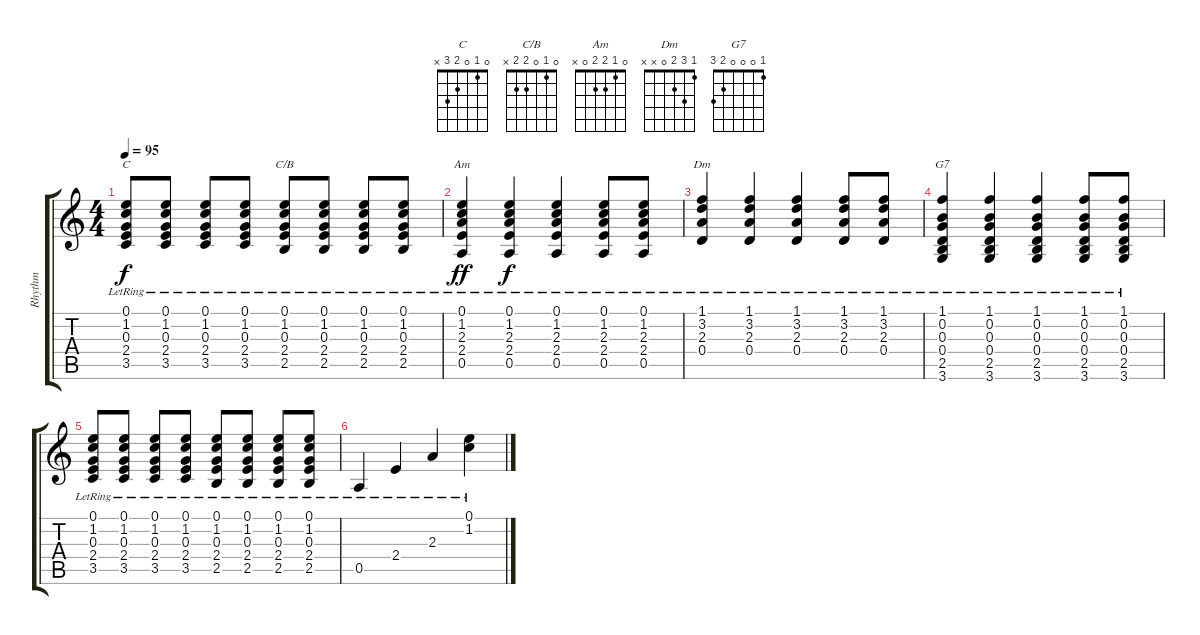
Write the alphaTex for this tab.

\track ("Rhythm" "Rhythm") {instrument acousticguitarsteel}
\staff {score tabs}
\tuning (E4 B3 G3 D3 A2 E2) {hide}
\chord ("C" 0 1 0 2 3 x)
\chord ("C/B" 0 1 0 2 2 x)
\chord ("Am" 0 1 2 2 0 x)
\chord ("Dm" 1 3 2 0 x x)
\chord ("G7" 1 0 0 0 2 3)
\ts (4 4)
\tempo 95
\clef g2
\ks c
(0.1{lr} 1.2{lr} 0.3{lr} 2.4{lr} 3.5{lr}).8{ch "C" dy f} (0.1{lr} 1.2{lr} 0.3{lr} 2.4{lr} 3.5{lr}).8 (0.1{lr} 1.2{lr} 0.3{lr} 2.4{lr} 3.5{lr}).8 (0.1{lr} 1.2{lr} 0.3{lr} 2.4{lr} 3.5{lr}).8 (0.1{lr} 1.2{lr} 0.3{lr} 2.4{lr} 2.5{lr}).8{ch "C/B"} (0.1{lr} 1.2{lr} 0.3{lr} 2.4{lr} 2.5{lr}).8 (0.1{lr} 1.2{lr} 0.3{lr} 2.4{lr} 2.5{lr}).8 (0.1{lr} 1.2{lr} 0.3{lr} 2.4{lr} 2.5{lr}).8 |
(0.1{lr} 1.2{lr} 2.3{lr} 2.4{lr} 0.5{lr}).4{ch "Am" dy ff} (0.1{lr} 1.2{lr} 2.3{lr} 2.4{lr} 0.5{lr}).4{dy f} (0.1{lr} 1.2{lr} 2.3{lr} 2.4{lr} 0.5{lr}).4 (0.1{lr} 1.2{lr} 2.3{lr} 2.4{lr} 0.5{lr}).8 (0.1{lr} 1.2{lr} 2.3{lr} 2.4{lr} 0.5{lr}).8 |
(1.1{lr} 3.2{lr} 2.3{lr} 0.4{lr}).4{ch "Dm"} (1.1{lr} 3.2{lr} 2.3{lr} 0.4{lr}).4 (1.1{lr} 3.2{lr} 2.3{lr} 0.4{lr}).4 (1.1{lr} 3.2{lr} 2.3{lr} 0.4{lr}).8 (1.1{lr} 3.2{lr} 2.3{lr} 0.4{lr}).8 |
(1.1{lr} 0.2{lr} 0.3{lr} 0.4{lr} 2.5{lr} 3.6{lr}).4{ch "G7"} (1.1{lr} 0.2{lr} 0.3{lr} 0.4{lr} 2.5{lr} 3.6{lr}).4 (1.1{lr} 0.2{lr} 0.3{lr} 0.4{lr} 2.5{lr} 3.6{lr}).4 (1.1{lr} 0.2{lr} 0.3{lr} 0.4{lr} 2.5{lr} 3.6{lr}).8 (1.1{lr} 0.2{lr} 0.3{lr} 0.4{lr} 2.5{lr} 3.6{lr}).8 |
(0.1{lr} 1.2{lr} 0.3{lr} 2.4{lr} 3.5{lr}).8 (0.1{lr} 1.2{lr} 0.3{lr} 2.4{lr} 3.5{lr}).8 (0.1{lr} 1.2{lr} 0.3{lr} 2.4{lr} 3.5{lr}).8 (0.1{lr} 1.2{lr} 0.3{lr} 2.4{lr} 3.5{lr}).8 (0.1{lr} 1.2{lr} 0.3{lr} 2.4{lr} 2.5{lr}).8 (0.1{lr} 1.2{lr} 0.3{lr} 2.4{lr} 2.5{lr}).8 (0.1{lr} 1.2{lr} 0.3{lr} 2.4{lr} 2.5{lr}).8 (0.1{lr} 1.2{lr} 0.3{lr} 2.4{lr} 2.5{lr}).8 |
0.5{lr}.4 2.4{lr}.4 2.3{lr}.4 (0.1 1.2{lr}).4
